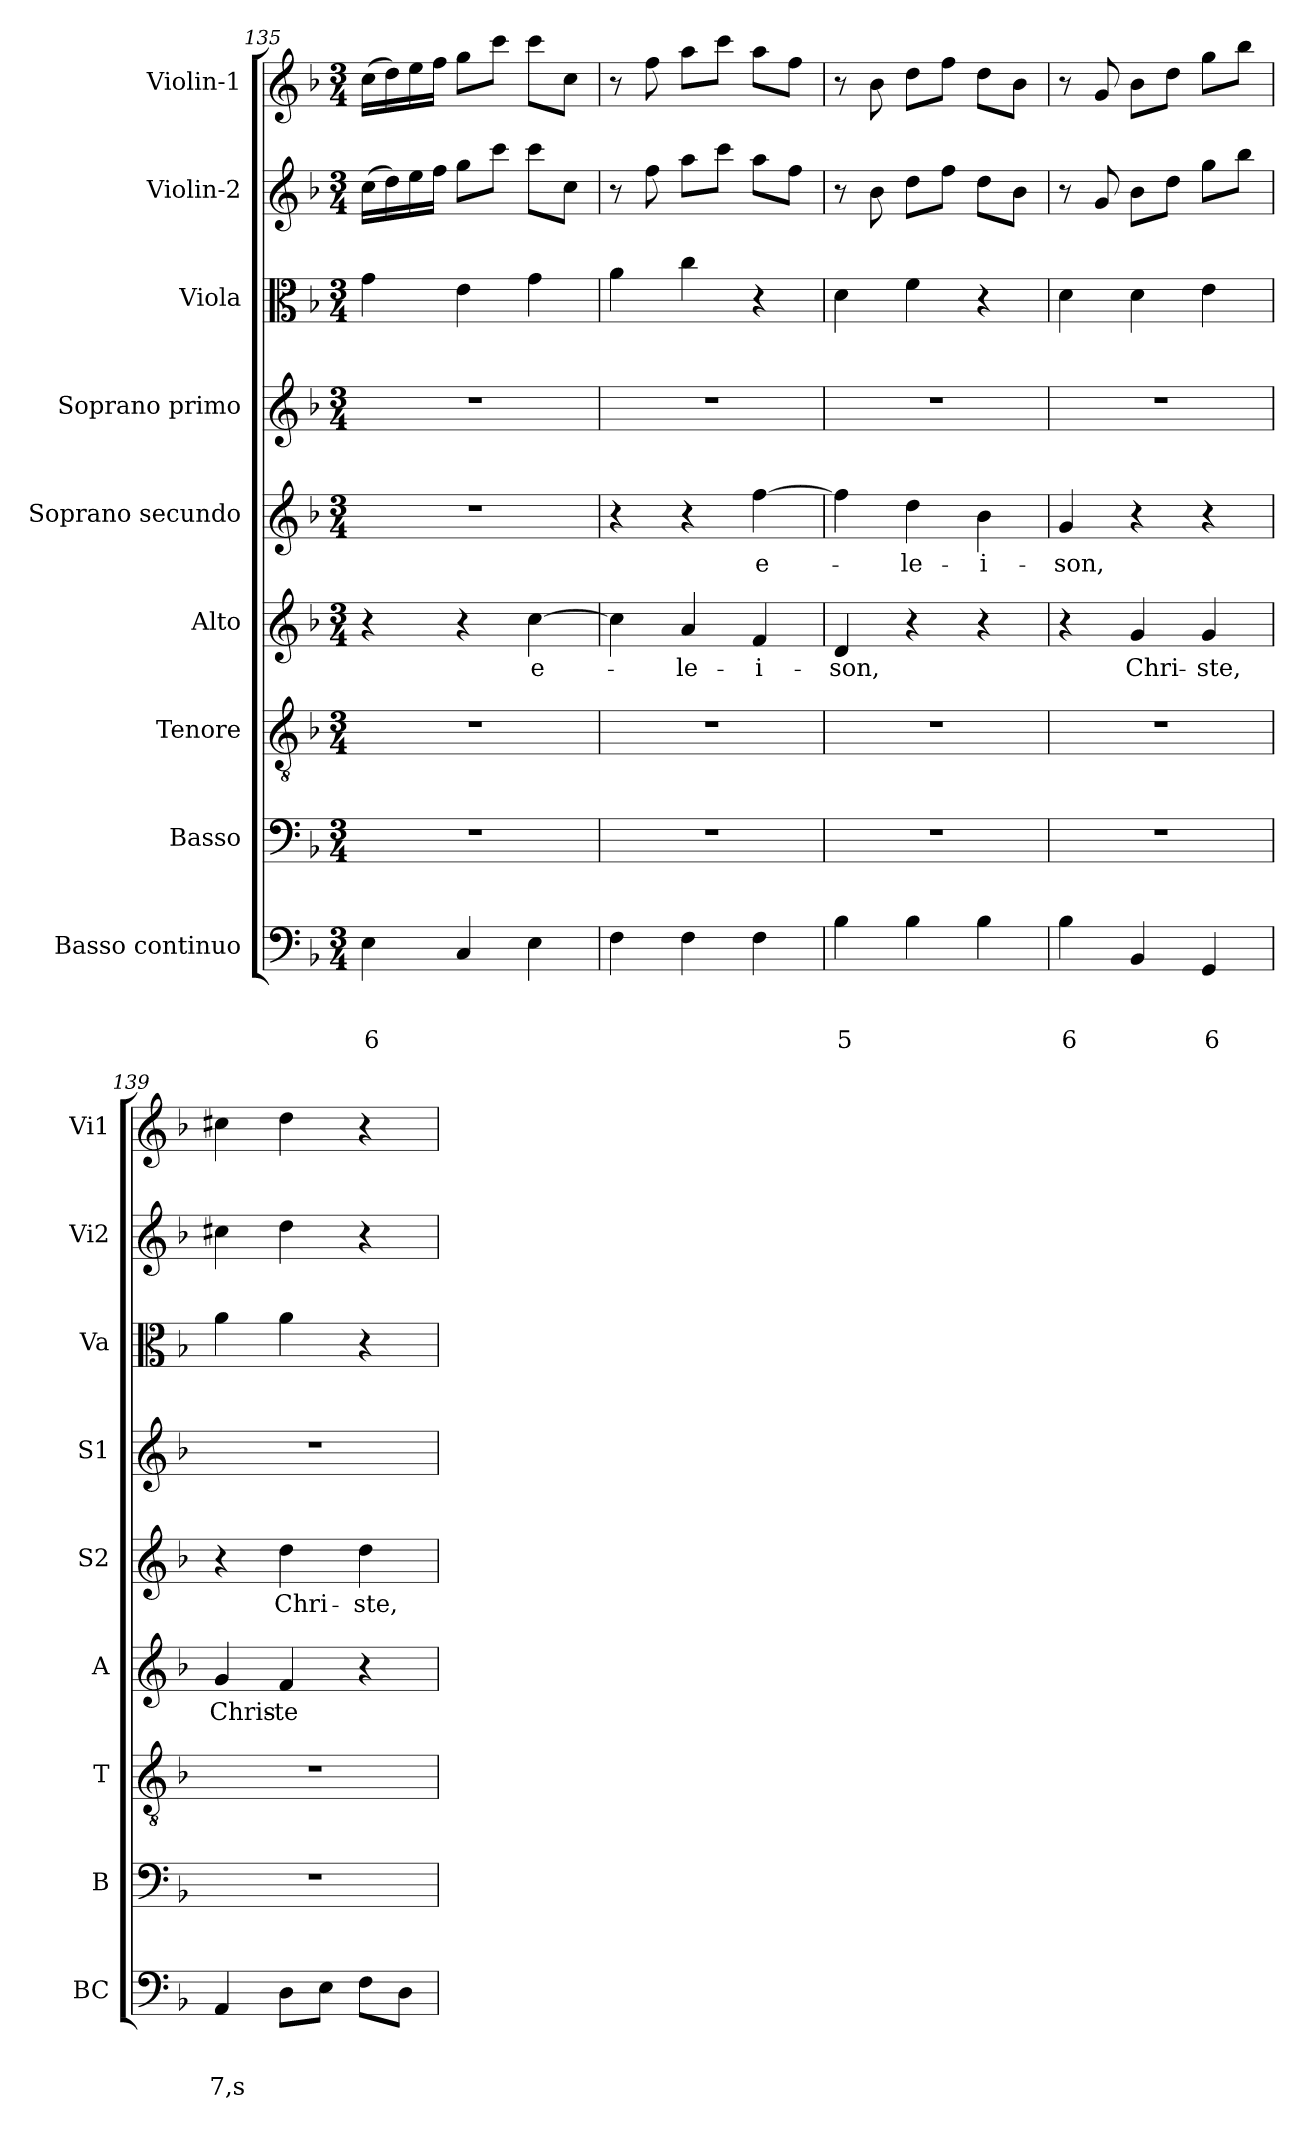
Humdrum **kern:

**kern	**text	**text	**text	**kern	**kern	**kern	**text	**kern	**text	**kern	**kern	**kern	**kern
*part9	*part9	*part9	*part9	*part8	*part7	*part6	*part6	*part5	*part5	*part4	*part3	*part2	*part1
*staff9	*staff9	*staff9	*staff9	*staff8	*staff7	*staff6	*staff6	*staff5	*staff5	*staff4	*staff3	*staff2	*staff1
*I"Basso continuo	*	*	*	*I"Basso	*I"Tenore	*I"Alto	*	*I"Soprano secundo	*	*I"Soprano primo	*I"Viola	*I"Violin-2	*I"Violin-1
*I'BC	*	*	*	*I'B	*I'T	*I'A	*	*I'S2	*	*I'S1	*I'Va	*I'Vi2	*I'Vi1
*clefF4	*	*	*	*clefF4	*clefGv2	*clefG2	*	*clefG2	*	*clefG2	*clefC3	*clefG2	*clefG2
*k[b-]	*	*	*	*k[b-]	*k[b-]	*k[b-]	*	*k[b-]	*	*k[b-]	*k[b-]	*k[b-]	*k[b-]
*F:	*	*	*	*F:	*F:	*F:	*	*F:	*	*F:	*F:	*F:	*F:
*M3/4	*	*	*	*M3/4	*M3/4	*M3/4	*	*M3/4	*	*M3/4	*M3/4	*M3/4	*M3/4
=135	=135	=135	=135	=135	=135	=135	=135	=135	=135	=135	=135	=135	=135
!	!	!	!LO:LY:b	!	!	!	!	!	!	!	!	!	!
4E\	.	.	6	2.r	2.r	4r	.	2.r	.	2.r	4g\	(>16cc\LL	(>16cc\LL
.	.	.	.	.	.	.	.	.	.	.	.	16dd\)	16dd\)
.	.	.	.	.	.	.	.	.	.	.	.	16ee\	16ee\
.	.	.	.	.	.	.	.	.	.	.	.	16ff\JJ	16ff\JJ
4C/	.	.	.	.	.	4r	.	.	.	.	4e\	8gg\L	8gg\L
.	.	.	.	.	.	.	.	.	.	.	.	8ccc\J	8ccc\J
!	!	!	!	!	!	!	!LO:LY:b	!	!	!	!	!	!
4E\	.	.	.	.	.	[4cc\	e-	.	.	.	4g\	8ccc\L	8ccc\L
.	.	.	.	.	.	.	.	.	.	.	.	8cc\J	8cc\J
!!LO:LB:g=z
=136	=136	=136	=136	=136	=136	=136	=136	=136	=136	=136	=136	=136	=136
4F\	.	.	.	2.r	2.r	4cc\]	.	4r	.	2.r	4a\	8r	8r
.	.	.	.	.	.	.	.	.	.	.	.	8ff\	8ff\
!	!	!	!	!	!	!	!LO:LY:b	!	!	!	!	!	!
4F\	.	.	.	.	.	4a/	-le-	4r	.	.	4cc\	8aa\L	8aa\L
.	.	.	.	.	.	.	.	.	.	.	.	8ccc\J	8ccc\J
!	!	!	!	!	!	!	!LO:LY:b	!	!LO:LY:b	!	!	!	!
4F\	.	.	.	.	.	4f/	-i-	[4ff\	e-	.	4r	8aa\L	8aa\L
.	.	.	.	.	.	.	.	.	.	.	.	8ff\J	8ff\J
=137	=137	=137	=137	=137	=137	=137	=137	=137	=137	=137	=137	=137	=137
!	!	!	!LO:LY:b	!	!	!	!LO:LY:b	!	!	!	!	!	!
4B-\	.	.	5	2.r	2.r	4d/	-son,	4ff\]	.	2.r	4d\	8r	8r
.	.	.	.	.	.	.	.	.	.	.	.	8b-\	8b-\
!	!	!	!	!	!	!	!	!	!LO:LY:b	!	!	!	!
4B-\	.	.	.	.	.	4r	.	4dd\	-le-	.	4f\	8dd\L	8dd\L
.	.	.	.	.	.	.	.	.	.	.	.	8ff\J	8ff\J
!	!	!	!	!	!	!	!	!	!LO:LY:b	!	!	!	!
4B-\	.	.	.	.	.	4r	.	4b-\	-i-	.	4r	8dd\L	8dd\L
.	.	.	.	.	.	.	.	.	.	.	.	8b-\J	8b-\J
=138	=138	=138	=138	=138	=138	=138	=138	=138	=138	=138	=138	=138	=138
!	!	!	!LO:LY:b	!	!	!	!	!	!LO:LY:b	!	!	!	!
4B-\	.	.	6	2.r	2.r	4r	.	4g/	-son,	2.r	4d\	8r	8r
.	.	.	.	.	.	.	.	.	.	.	.	8g/	8g/
!	!	!	!	!	!	!	!LO:LY:b	!	!	!	!	!	!
4BB-/	.	.	.	.	.	4g/	Chri-	4r	.	.	4d\	8b-\L	8b-\L
.	.	.	.	.	.	.	.	.	.	.	.	8dd\J	8dd\J
!	!	!	!LO:LY:b	!	!	!	!LO:LY:b	!	!	!	!	!	!
4GG/	.	.	6	.	.	4g/	-ste,	4r	.	.	4e\	8gg\L	8gg\L
.	.	.	.	.	.	.	.	.	.	.	.	8bb-\J	8bb-\J
=139	=139	=139	=139	=139	=139	=139	=139	=139	=139	=139	=139	=139	=139
!	!	!	!LO:LY:b	!	!	!	!LO:LY:b	!	!	!	!	!	!
4AA/	.	.	7,s	2.r	2.r	4g/	Chris-	4r	.	2.r	4a\	4cc#X\	4cc#X\
!	!	!	!	!	!	!	!LO:LY:b	!	!LO:LY:b	!	!	!	!
8D\L	.	.	.	.	.	4f/	-te	4dd\	Chri-	.	4a\	4dd\	4dd\
8E\J	.	.	.	.	.	.	.	.	.	.	.	.	.
!	!	!	!	!	!	!	!	!	!LO:LY:b	!	!	!	!
8F\L	.	.	.	.	.	4r	.	4dd\	-ste,	.	4r	4r	4r
8D\J	.	.	.	.	.	.	.	.	.	.	.	.	.
=	=	=	=	=	=	=	=	=	=	=	=	=	=
*-	*-	*-	*-	*-	*-	*-	*-	*-	*-	*-	*-	*-	*-
